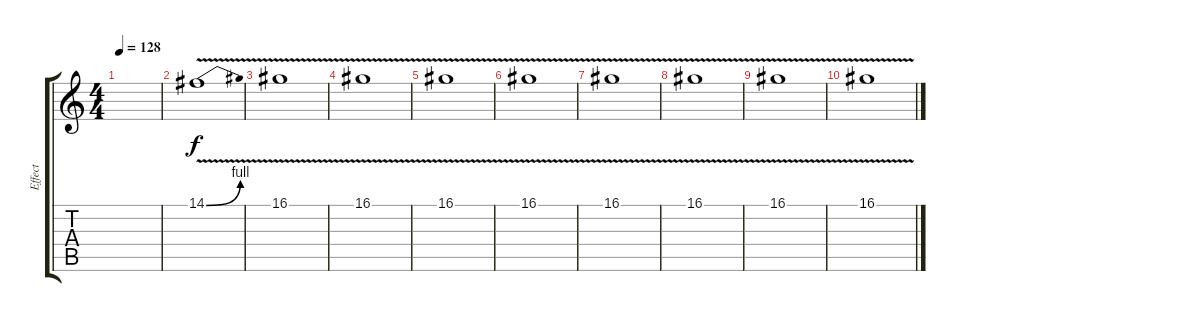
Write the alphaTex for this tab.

\track ("Effect" "Effect") {instrument synthstrings1}
\staff {score tabs}
\tuning (E4 B3 G3 D3 A2 E2) {hide}
\ts (4 4)
\tempo 128
\clef g2
\ks c
|
14.1{be (bend 0 0 60 4) v}.1 |
16.1{v}.1 |
16.1{v}.1 |
16.1{v}.1 |
16.1{v}.1 |
16.1{v}.1 |
16.1{v}.1 |
16.1{v}.1 |
16.1{v}.1
